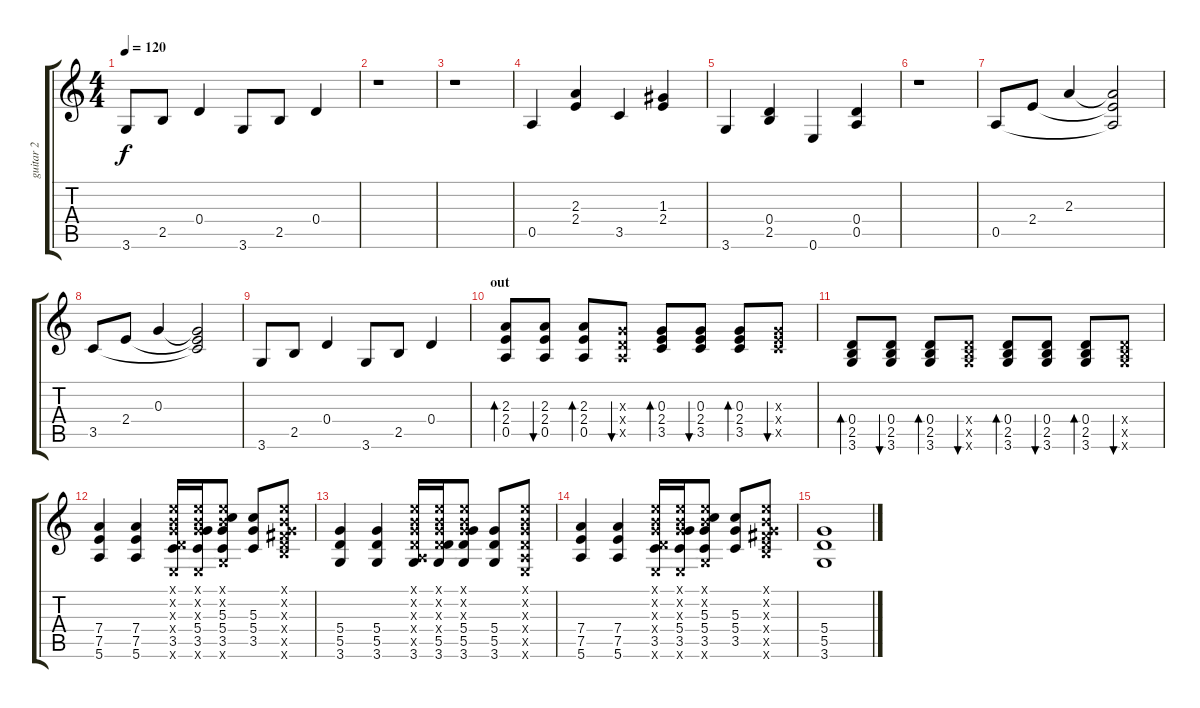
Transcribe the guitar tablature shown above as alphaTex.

\track ("guitar 2" "guitar 2") {instrument electricguitarmuted}
\staff {score tabs}
\tuning (E4 B3 G3 D3 A2 E2) {hide}
\ts (4 4)
\tempo 120
\clef g2
\ks c
3.6.8{dy f} 2.5.8 0.4.4 3.6.8 2.5.8 0.4.4 |
r.1 |
r.1 |
0.5.4 (2.3 2.4).4 3.5.4 (1.3 2.4).4 |
3.6.4 (0.4 2.5).4 0.6.4 (0.4 0.5).4 |
r.1 |
0.5.8 2.4.8 2.3.4 (2.3{t} 2.4{t} 0.5{t}).2 |
3.5.8 2.4.8 0.3.4 (0.3{t} 2.4{t} 3.5{t}).2 |
3.6.8 2.5.8 0.4.4 3.6.8 2.5.8 0.4.4 |
\section ("" "out")
(2.3 2.4 0.5).8{bd 120 instrument electricguitarjazz} (2.3 2.4 0.5).8{bu 120} (2.3 2.4 0.5).8{bd 120} (0.3{x} 0.4{x} 0.5{x}).8{bu 120} (0.3 2.4 3.5).8{bd 120} (0.3 2.4 3.5).8{bu 120} (0.3 2.4 3.5).8{bd 120} (0.3{x} 2.4{x} 3.5{x}).8{bu 120} |
(0.4 2.5 3.6).8{bd 120} (0.4 2.5 3.6).8{bu 120} (0.4 2.5 3.6).8{bd 120} (0.4{x} 2.5{x} 3.6{x}).8{bu 120} (0.4 2.5 3.6).8{bd 120} (0.4 2.5 3.6).8{bu 120} (0.4 2.5 3.6).8{bd 120} (0.4{x} 2.5{x} 3.6{x}).8{bu 120} |
(7.4 7.5 5.6).4{volume 10 instrument overdrivenguitar} (7.4 7.5 5.6).4 (0.1{x} 0.2{x} 0.3{x} 0.4{x} 3.5 0.6{x}).16 (0.1{x} 0.2{x} 0.3{x} 5.4 3.5 0.6{x}).16 (0.1{x} 0.2{x} 5.3 5.4 3.5 3.6{x}).8 (5.3 5.4 3.5).8 (0.1{x} 0.2{x} 0.3{x} 4.4{x} 5.5{x} 7.6{x}).8 |
(5.4 5.5 3.6).4 (5.4 5.5 3.6).4 (0.1{x} 0.2{x} 0.3{x} 0.4{x} 0.5{x} 3.6).16 (0.1{x} 0.2{x} 0.3{x} 0.4{x} 5.5 3.6).16 (0.1{x} 0.2{x} 0.3{x} 5.4 5.5 3.6).8 (5.4 5.5 3.6).8 (0.1{x} 0.2{x} 0.3{x} 0.4{x} 0.5{x} 0.6{x}).8 |
(7.4 7.5 5.6).4{volume 10 instrument overdrivenguitar} (7.4 7.5 5.6).4 (0.1{x} 0.2{x} 0.3{x} 0.4{x} 3.5 0.6{x}).16 (0.1{x} 0.2{x} 0.3{x} 5.4 3.5 0.6{x}).16 (0.1{x} 0.2{x} 5.3 5.4 3.5 3.6{x}).8 (5.3 5.4 3.5).8 (0.1{x} 0.2{x} 0.3{x} 4.4{x} 5.5{x} 7.6{x}).8 |
(5.4 5.5 3.6).1
